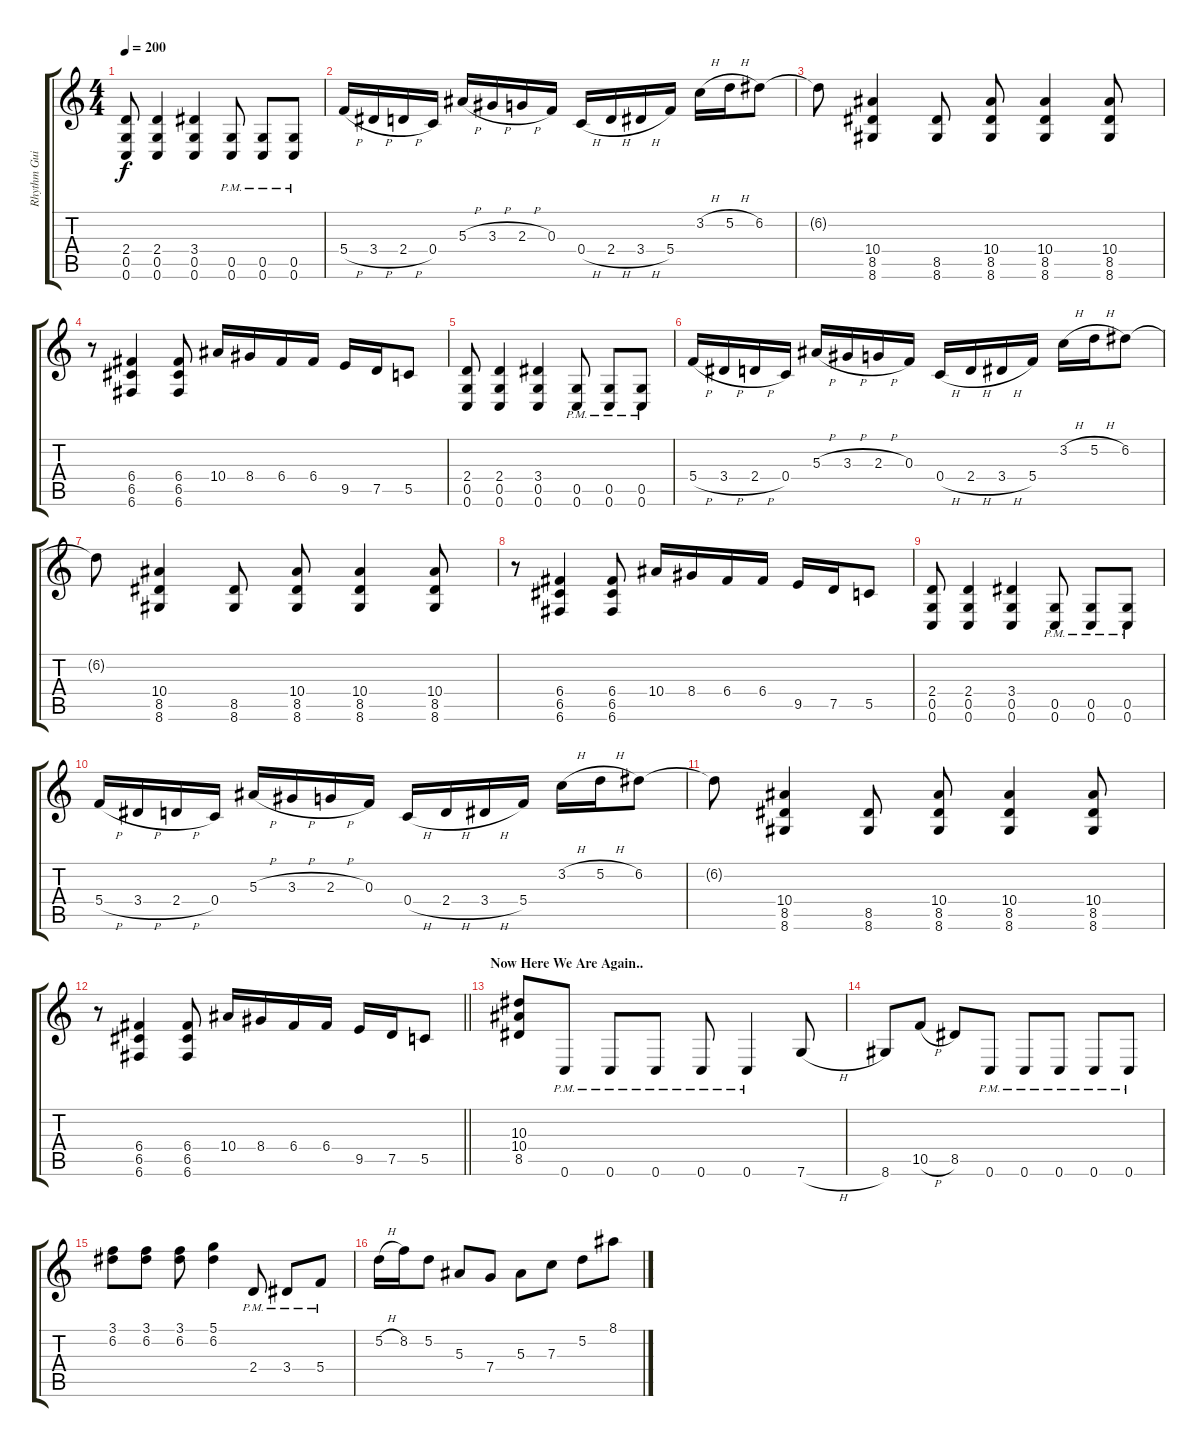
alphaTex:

\track ("Rhythm Guitar" "Rhythm Gui") {instrument overdrivenguitar}
\staff {score tabs}
\tuning (D4 A3 F3 C3 G2 C2) {hide}
\ts (4 4)
\tempo 200
\clef g2
\ks c
(2.4 0.5 0.6).8{dy f} (2.4 0.5 0.6).4 (3.4 0.5 0.6).4 (0.5{pm} 0.6{pm}).8 (0.5{pm} 0.6{pm}).8 (0.5{pm} 0.6{pm}).8 |
5.4{h}.16 3.4{h}.16 2.4{h}.16 0.4.16 5.3{h}.16 3.3{h}.16 2.3{h}.16 0.3.16 0.4{h}.16 2.4{h}.16 3.4{h}.16 5.4.16 3.2{h}.16 5.2{h}.16 6.2.8 |
6.2{t}.8 (10.4 8.5 8.6).4 (8.5 8.6).8 (10.4 8.5 8.6).8 (10.4 8.5 8.6).4 (10.4 8.5 8.6).8 |
r.8 (6.4 6.5 6.6).4 (6.4 6.5 6.6).8 10.4.16 8.4.16 6.4.16 6.4.16 9.5.16 7.5.16 5.5.8 |
(2.4 0.5 0.6).8 (2.4 0.5 0.6).4 (3.4 0.5 0.6).4 (0.5{pm} 0.6{pm}).8 (0.5{pm} 0.6{pm}).8 (0.5{pm} 0.6{pm}).8 |
5.4{h}.16 3.4{h}.16 2.4{h}.16 0.4.16 5.3{h}.16 3.3{h}.16 2.3{h}.16 0.3.16 0.4{h}.16 2.4{h}.16 3.4{h}.16 5.4.16 3.2{h}.16 5.2{h}.16 6.2.8 |
6.2{t}.8 (10.4 8.5 8.6).4 (8.5 8.6).8 (10.4 8.5 8.6).8 (10.4 8.5 8.6).4 (10.4 8.5 8.6).8 |
r.8 (6.4 6.5 6.6).4 (6.4 6.5 6.6).8 10.4.16 8.4.16 6.4.16 6.4.16 9.5.16 7.5.16 5.5.8 |
(2.4 0.5 0.6).8 (2.4 0.5 0.6).4 (3.4 0.5 0.6).4 (0.5{pm} 0.6{pm}).8 (0.5{pm} 0.6{pm}).8 (0.5{pm} 0.6{pm}).8 |
5.4{h}.16 3.4{h}.16 2.4{h}.16 0.4.16 5.3{h}.16 3.3{h}.16 2.3{h}.16 0.3.16 0.4{h}.16 2.4{h}.16 3.4{h}.16 5.4.16 3.2{h}.16 5.2{h}.16 6.2.8 |
6.2{t}.8 (10.4 8.5 8.6).4 (8.5 8.6).8 (10.4 8.5 8.6).8 (10.4 8.5 8.6).4 (10.4 8.5 8.6).8 |
\barLineRight lightlight
r.8 (6.4 6.5 6.6).4 (6.4 6.5 6.6).8 10.4.16 8.4.16 6.4.16 6.4.16 9.5.16 7.5.16 5.5.8 |
\section ("" "Now Here We Are Again..")
(10.3 10.4 8.5).8 0.6{pm}.8 0.6{pm}.8 0.6{pm}.8 0.6{pm}.8 0.6{pm}.4 7.6{h}.8 |
8.6.8 10.5{h}.8 8.5.8 0.6{pm}.8 0.6{pm}.8 0.6{pm}.8 0.6{pm}.8 0.6{pm}.8 |
(3.1 6.2).8 (3.1 6.2).8 (3.1 6.2).8 (5.1 6.2).4 2.4{pm}.8 3.4{pm}.8 5.4{pm}.8 |
5.2{h}.16 8.2.16 5.2.8 5.3.8 7.4.8 5.3.8 7.3.8 5.2.8 8.1.8
